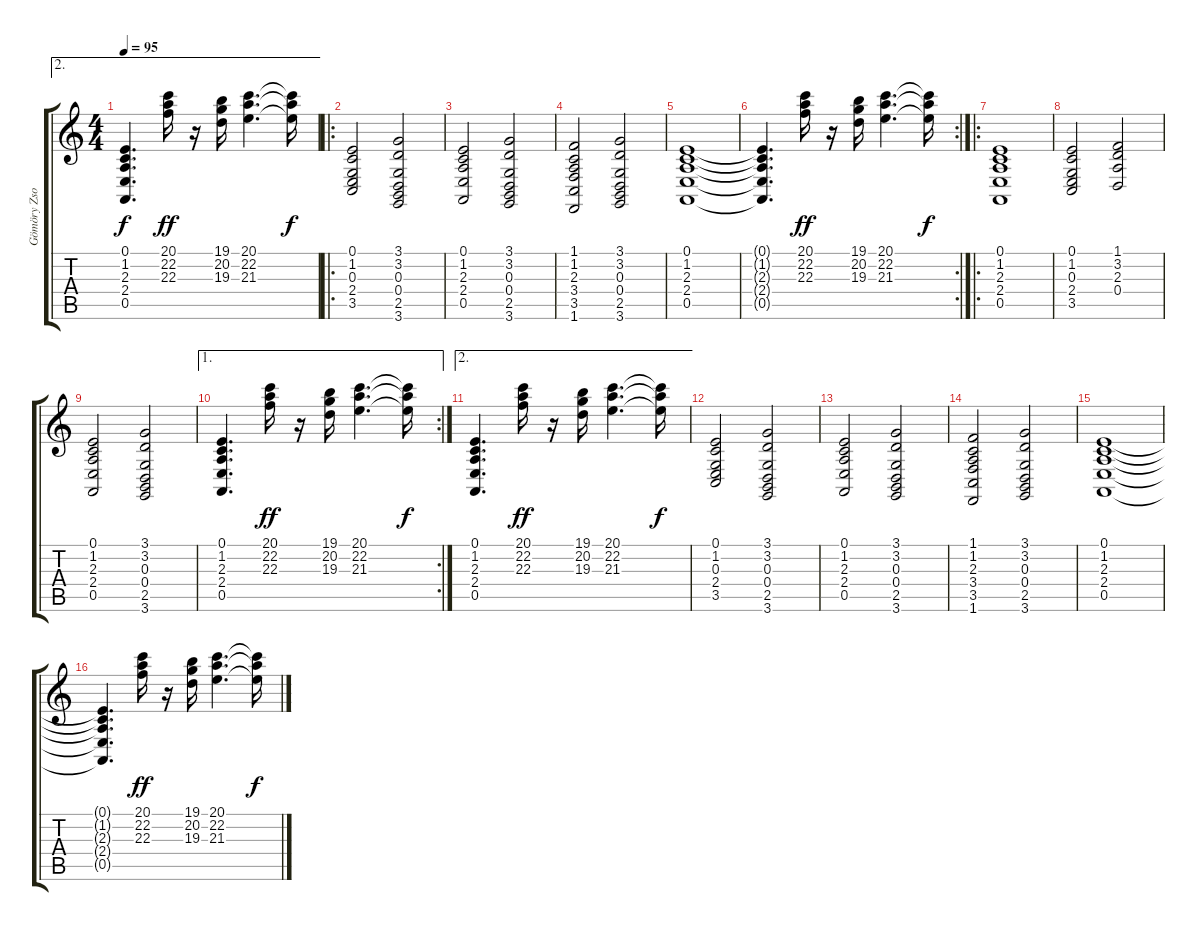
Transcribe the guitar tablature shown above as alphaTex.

\track ("Gömöry Zsolt" "Gömöry Zso") {instrument synthbrass1}
\staff {score tabs}
\tuning (E4 B3 G3 D3 A2 E2) {hide}
\ae 2
\ts (4 4)
\tempo 95
\clef g2
\ks c
(0.1 1.2 2.3 2.4 0.5).4{d dy f instrument pad2warm} (20.1 22.2 22.3).16{dy ff instrument synthbrass1} r.16 (19.1 20.2 19.3).16 (20.1 22.2 21.3).4{d} (20.1{t} 22.2{t} 21.3{t}).16{dy f} |
\ro
(0.1 1.2 0.3 2.4 3.5).2{instrument pad2warm} (3.1 3.2 0.3 0.4 2.5 3.6).2 |
(0.1 1.2 2.3 2.4 0.5).2 (3.1 3.2 0.3 0.4 2.5 3.6).2 |
(1.1 1.2 2.3 3.4 3.5 1.6).2 (3.1 3.2 0.3 0.4 2.5 3.6).2 |
(0.1 1.2 2.3 2.4 0.5).1 |
\rc 2
(0.1{t} 1.2{t} 2.3{t} 2.4{t} 0.5{t}).4{d} (20.1 22.2 22.3).16{dy ff instrument synthbrass1} r.16 (19.1 20.2 19.3).16 (20.1 22.2 21.3).4{d} (20.1{t} 22.2{t} 21.3{t}).16{dy f} |
\ro
(0.1 1.2 2.3 2.4 0.5).1{instrument pad2warm} |
(0.1 1.2 0.3 2.4 3.5).2 (1.1 3.2 2.3 0.4).2 |
(0.1 1.2 2.3 2.4 0.5).2 (3.1 3.2 0.3 0.4 2.5 3.6).2 |
\ae 1
\rc 2
(0.1 1.2 2.3 2.4 0.5).4{d instrument pad2warm} (20.1 22.2 22.3).16{dy ff instrument synthbrass1} r.16 (19.1 20.2 19.3).16 (20.1 22.2 21.3).4{d} (20.1{t} 22.2{t} 21.3{t}).16{dy f} |
\ae 2
(0.1 1.2 2.3 2.4 0.5).4{d instrument pad2warm} (20.1 22.2 22.3).16{dy ff instrument synthbrass1} r.16 (19.1 20.2 19.3).16 (20.1 22.2 21.3).4{d} (20.1{t} 22.2{t} 21.3{t}).16{dy f} |
(0.1 1.2 0.3 2.4 3.5).2{instrument pad2warm} (3.1 3.2 0.3 0.4 2.5 3.6).2 |
(0.1 1.2 2.3 2.4 0.5).2 (3.1 3.2 0.3 0.4 2.5 3.6).2 |
(1.1 1.2 2.3 3.4 3.5 1.6).2 (3.1 3.2 0.3 0.4 2.5 3.6).2 |
(0.1 1.2 2.3 2.4 0.5).1 |
(0.1{t} 1.2{t} 2.3{t} 2.4{t} 0.5{t}).4{d} (20.1 22.2 22.3).16{dy ff instrument synthbrass1} r.16 (19.1 20.2 19.3).16 (20.1 22.2 21.3).4{d} (20.1{t} 22.2{t} 21.3{t}).16{dy f}
